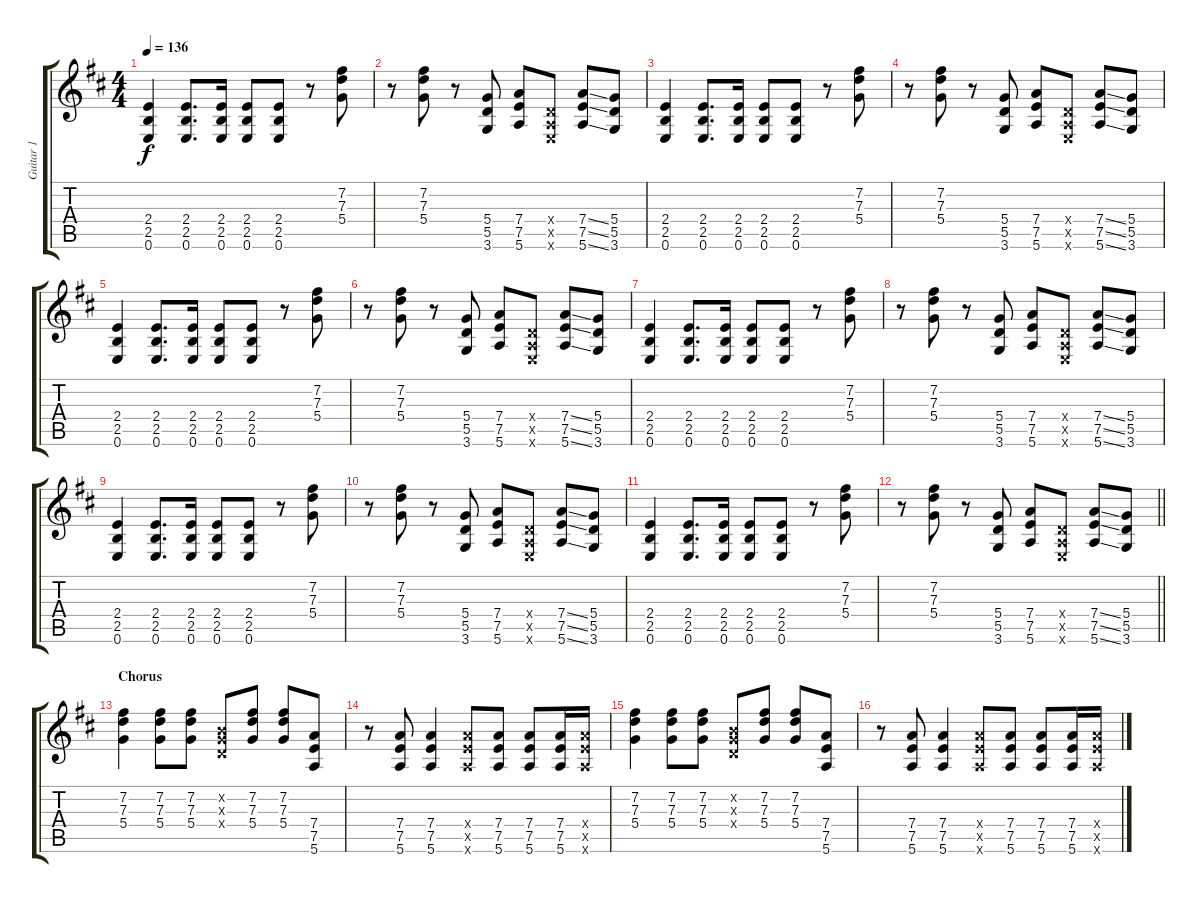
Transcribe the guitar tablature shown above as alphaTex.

\track ("Guitar 1" "Guitar 1") {instrument overdrivenguitar}
\staff {score tabs}
\tuning (E4 B3 G3 D3 A2 E2) {hide}
\ts (4 4)
\tempo 136
\clef g2
\ks d
(2.4 2.5 0.6).4{dy f} (2.4 2.5 0.6).8{d} (2.4 2.5 0.6).16 (2.4 2.5 0.6).8 (2.4 2.5 0.6).8 r.8 (7.2 7.3 5.4).8 |
r.8 (7.2 7.3 5.4).8 r.8 (5.4 5.5 3.6).8 (7.4 7.5 5.6).8 (0.4{x} 0.5{x} 0.6{x}).8 (7.4{ss} 7.5{ss} 5.6{ss}).8 (5.4 5.5 3.6).8 |
(2.4 2.5 0.6).4 (2.4 2.5 0.6).8{d} (2.4 2.5 0.6).16 (2.4 2.5 0.6).8 (2.4 2.5 0.6).8 r.8 (7.2 7.3 5.4).8 |
r.8 (7.2 7.3 5.4).8 r.8 (5.4 5.5 3.6).8 (7.4 7.5 5.6).8 (0.4{x} 0.5{x} 0.6{x}).8 (7.4{ss} 7.5{ss} 5.6{ss}).8 (5.4 5.5 3.6).8 |
(2.4 2.5 0.6).4 (2.4 2.5 0.6).8{d} (2.4 2.5 0.6).16 (2.4 2.5 0.6).8 (2.4 2.5 0.6).8 r.8 (7.2 7.3 5.4).8 |
r.8 (7.2 7.3 5.4).8 r.8 (5.4 5.5 3.6).8 (7.4 7.5 5.6).8 (0.4{x} 0.5{x} 0.6{x}).8 (7.4{ss} 7.5{ss} 5.6{ss}).8 (5.4 5.5 3.6).8 |
(2.4 2.5 0.6).4 (2.4 2.5 0.6).8{d} (2.4 2.5 0.6).16 (2.4 2.5 0.6).8 (2.4 2.5 0.6).8 r.8 (7.2 7.3 5.4).8 |
r.8 (7.2 7.3 5.4).8 r.8 (5.4 5.5 3.6).8 (7.4 7.5 5.6).8 (0.4{x} 0.5{x} 0.6{x}).8 (7.4{ss} 7.5{ss} 5.6{ss}).8 (5.4 5.5 3.6).8 |
(2.4 2.5 0.6).4 (2.4 2.5 0.6).8{d} (2.4 2.5 0.6).16 (2.4 2.5 0.6).8 (2.4 2.5 0.6).8 r.8 (7.2 7.3 5.4).8 |
r.8 (7.2 7.3 5.4).8 r.8 (5.4 5.5 3.6).8 (7.4 7.5 5.6).8 (0.4{x} 0.5{x} 0.6{x}).8 (7.4{ss} 7.5{ss} 5.6{ss}).8 (5.4 5.5 3.6).8 |
(2.4 2.5 0.6).4 (2.4 2.5 0.6).8{d} (2.4 2.5 0.6).16 (2.4 2.5 0.6).8 (2.4 2.5 0.6).8 r.8 (7.2 7.3 5.4).8 |
\barLineRight lightlight
r.8 (7.2 7.3 5.4).8 r.8 (5.4 5.5 3.6).8 (7.4 7.5 5.6).8 (0.4{x} 0.5{x} 0.6{x}).8 (7.4{ss} 7.5{ss} 5.6{ss}).8 (5.4 5.5 3.6).8 |
\section ("" "Chorus")
(7.2 7.3 5.4).4 (7.2 7.3 5.4).8 (7.2 7.3 5.4).8 (0.2{x} 0.3{x} 0.4{x}).8 (7.2 7.3 5.4).8 (7.2 7.3 5.4).8 (7.4 7.5 5.6).8 |
r.8 (7.4 7.5 5.6).8 (7.4 7.5 5.6).4 (7.4{x} 7.5{x} 5.6{x}).8 (7.4 7.5 5.6).8 (7.4 7.5 5.6).8 (7.4 7.5 5.6).16 (7.4{x} 7.5{x} 5.6{x}).16 |
(7.2 7.3 5.4).4 (7.2 7.3 5.4).8 (7.2 7.3 5.4).8 (0.2{x} 0.3{x} 0.4{x}).8 (7.2 7.3 5.4).8 (7.2 7.3 5.4).8 (7.4 7.5 5.6).8 |
r.8 (7.4 7.5 5.6).8 (7.4 7.5 5.6).4 (7.4{x} 7.5{x} 5.6{x}).8 (7.4 7.5 5.6).8 (7.4 7.5 5.6).8 (7.4 7.5 5.6).16 (7.4{x} 7.5{x} 5.6{x}).16
